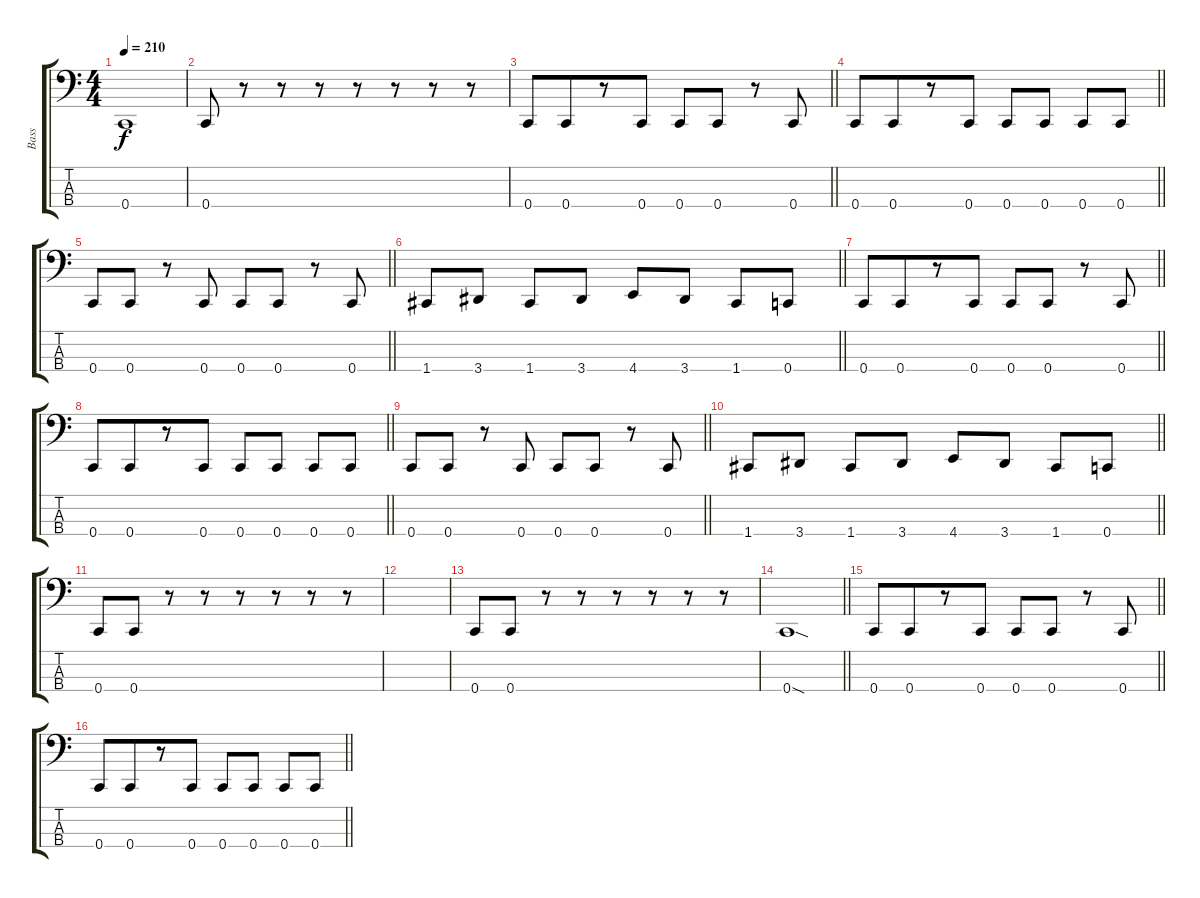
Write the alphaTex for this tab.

\track ("Bass" "Bass") {instrument electricbassfinger}
\staff {score tabs}
\tuning (F2 C2 G1 C1) {hide}
\ts (4 4)
\tempo 210
\clef f4
\ks c
0.4{t}.1{dy f} |
0.4.8 r.8{beam merge} r.8 r.8 r.8 r.8 r.8 r.8 |
\barLineRight lightlight
0.4.8{beam merge} 0.4.8{beam merge} r.8{beam merge} 0.4.8 0.4.8 0.4.8 r.8{beam merge} 0.4.8 |
\barLineRight lightlight
0.4.8 0.4.8{beam merge} r.8 0.4.8 0.4.8 0.4.8 0.4.8 0.4.8 |
\barLineRight lightlight
0.4.8{beam merge} 0.4.8 r.8 0.4.8 0.4.8 0.4.8 r.8 0.4.8 |
\barLineRight lightlight
1.4.8 3.4.8 1.4.8{beam merge} 3.4.8 4.4.8{beam merge} 3.4.8 1.4.8 0.4.8 |
\barLineRight lightlight
0.4.8{beam merge} 0.4.8{beam merge} r.8{beam merge} 0.4.8 0.4.8 0.4.8 r.8{beam merge} 0.4.8 |
\barLineRight lightlight
0.4.8 0.4.8{beam merge} r.8 0.4.8 0.4.8 0.4.8 0.4.8 0.4.8 |
\barLineRight lightlight
0.4.8{beam merge} 0.4.8 r.8 0.4.8 0.4.8 0.4.8 r.8 0.4.8 |
\barLineRight lightlight
1.4.8 3.4.8 1.4.8{beam merge} 3.4.8 4.4.8{beam merge} 3.4.8 1.4.8 0.4.8 |
0.4.8{beam merge} 0.4.8{beam merge} r.8{beam merge} r.8 r.8 r.8 r.8 r.8 |
|
0.4.8{beam merge} 0.4.8{beam merge} r.8{beam merge} r.8 r.8 r.8 r.8 r.8 |
\barLineRight lightlight
0.4{sod}.1 |
\barLineRight lightlight
0.4.8{beam merge} 0.4.8{beam merge} r.8{beam merge} 0.4.8 0.4.8 0.4.8 r.8{beam merge} 0.4.8 |
\barLineRight lightlight
0.4.8 0.4.8{beam merge} r.8 0.4.8 0.4.8 0.4.8 0.4.8 0.4.8
